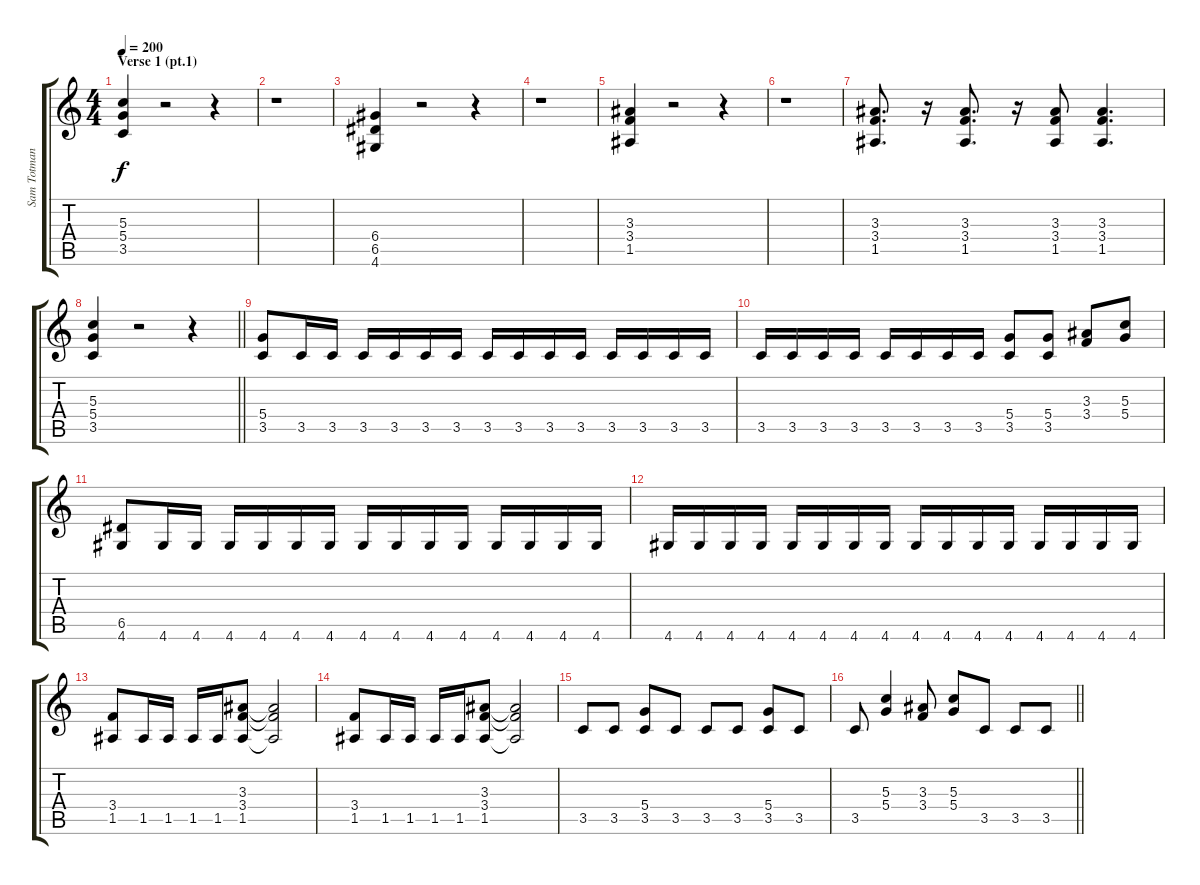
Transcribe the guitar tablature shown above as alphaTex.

\track ("Sam Totman (Rythm Guitar)" "Sam Totman") {instrument distortionguitar}
\staff {score tabs}
\tuning (E4 B3 G3 D3 A2 E2) {hide}
\ts (4 4)
\section ("" "Verse 1 (pt.1)")
\tempo 200
\clef g2
\ks aminor
(5.3 5.4 3.5).4{dy f} r.2 r.4 |
r.1 |
(6.4 6.5 4.6).4 r.2 r.4 |
r.1 |
(3.3 3.4 1.5).4 r.2 r.4 |
r.1 |
(3.3 3.4 1.5).8{d} r.16 (3.3 3.4 1.5).8{d} r.16 (3.3 3.4 1.5).8 (3.3 3.4 1.5).4{d} |
\barLineRight lightlight
(5.3 5.4 3.5).4 r.2 r.4 |
(5.4 3.5).8 3.5.16 3.5.16 3.5.16 3.5.16 3.5.16 3.5.16 3.5.16 3.5.16 3.5.16 3.5.16 3.5.16 3.5.16 3.5.16 3.5.16 |
3.5.16 3.5.16 3.5.16 3.5.16 3.5.16 3.5.16 3.5.16 3.5.16 (5.4 3.5).8 (5.4 3.5).8 (3.3 3.4).8 (5.3 5.4).8 |
(6.5 4.6).8 4.6.16 4.6.16 4.6.16 4.6.16 4.6.16 4.6.16 4.6.16 4.6.16 4.6.16 4.6.16 4.6.16 4.6.16 4.6.16 4.6.16 |
4.6.16 4.6.16 4.6.16 4.6.16 4.6.16 4.6.16 4.6.16 4.6.16 4.6.16 4.6.16 4.6.16 4.6.16 4.6.16 4.6.16 4.6.16 4.6.16 |
(3.4 1.5).8 1.5.16 1.5.16 1.5.16 1.5.16 (3.3 3.4 1.5).8 (3.3{t} 3.4{t} 1.5{t}).2 |
(3.4 1.5).8 1.5.16 1.5.16 1.5.16 1.5.16 (3.3 3.4 1.5).8 (3.3{t} 3.4{t} 1.5{t}).2 |
3.5.8 3.5.8 (5.4 3.5).8 3.5.8 3.5.8 3.5.8 (5.4 3.5).8 3.5.8 |
\barLineRight lightlight
3.5.8 (5.3 5.4).4 (3.3 3.4).8 (5.3 5.4).8 3.5.8 3.5.8 3.5.8
